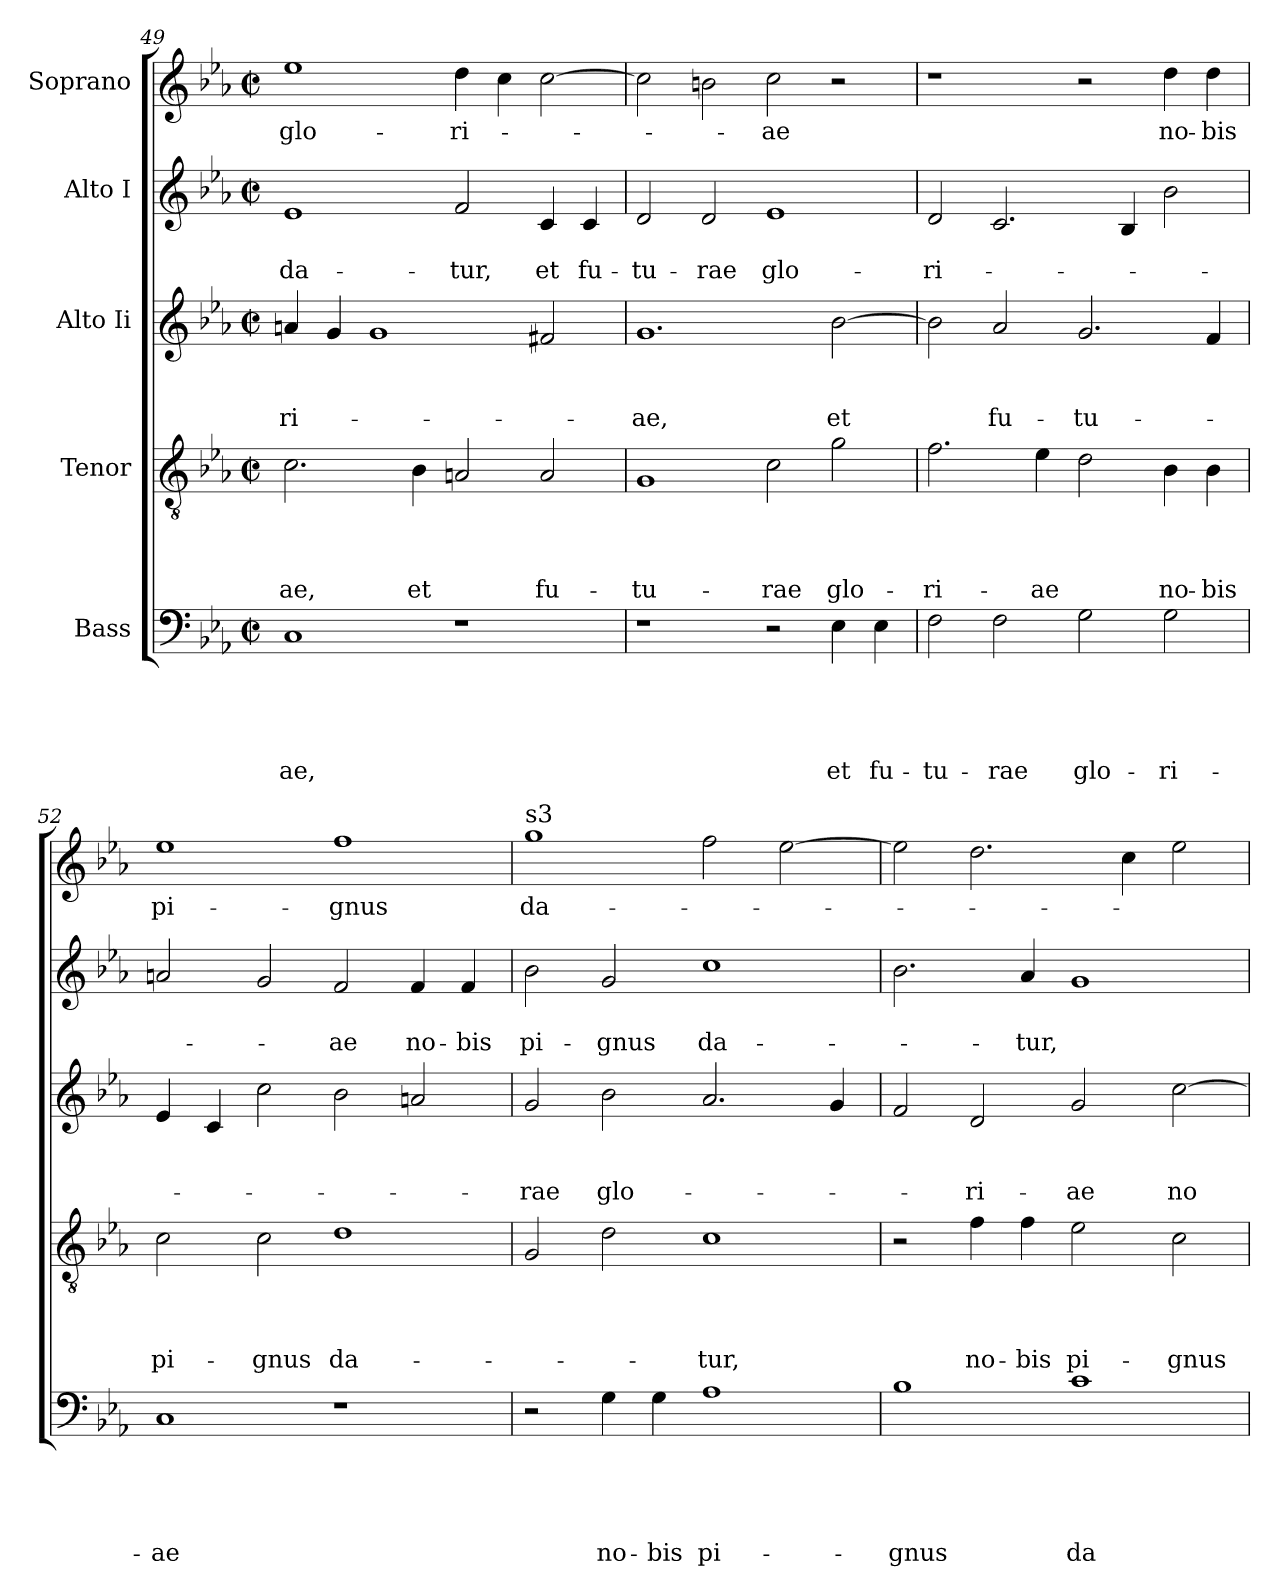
**kern	**text	**text	**text	**text	**text	**kern	**text	**text	**text	**text	**kern	**text	**text	**text	**kern	**text	**text	**kern	**text
*part5	*part5	*part5	*part5	*part5	*part5	*part4	*part4	*part4	*part4	*part4	*part3	*part3	*part3	*part3	*part2	*part2	*part2	*part1	*part1
*staff5	*staff5	*staff5	*staff5	*staff5	*staff5	*staff4	*staff4	*staff4	*staff4	*staff4	*staff3	*staff3	*staff3	*staff3	*staff2	*staff2	*staff2	*staff1	*staff1
*I"Bass	*	*	*	*	*	*I"Tenor	*	*	*	*	*I"Alto Ii	*	*	*	*I"Alto I	*	*	*I"Soprano	*
!!LO:PB:g=z
*clefF4	*	*	*	*	*	*clefGv2	*	*	*	*	*clefG2	*	*	*	*clefG2	*	*	*clefG2	*
*k[b-e-a-]	*	*	*	*	*	*k[b-e-a-]	*	*	*	*	*k[b-e-a-]	*	*	*	*k[b-e-a-]	*	*	*k[b-e-a-]	*
*E-:	*	*	*	*	*	*E-:	*	*	*	*	*E-:	*	*	*	*E-:	*	*	*E-:	*
*M2/2	*	*	*	*	*	*M2/2	*	*	*	*	*M2/2	*	*	*	*M2/2	*	*	*M2/2	*
*met(c|)	*	*	*	*	*	*met(c|)	*	*	*	*	*met(c|)	*	*	*	*met(c|)	*	*	*met(c|)	*
=49	=49	=49	=49	=49	=49	=49	=49	=49	=49	=49	=49	=49	=49	=49	=49	=49	=49	=49	=49
!	!	!	!	!	!LO:LY:b	!	!	!	!	!LO:LY:b	!	!	!	!LO:LY:b:rj	!	!	!LO:LY:b	!	!LO:LY:b
1C	.	.	.	.	-ae,	2.c\	.	.	.	-ae,	4an/	.	.	-ri-	1e-	.	da-	1ee-	glo-
.	.	.	.	.	.	.	.	.	.	.	4g/	.	.	.	.	.	.	.	.
.	.	.	.	.	.	.	.	.	.	.	1g	.	.	.	.	.	.	.	.
!	!	!	!	!	!	!	!	!	!	!LO:LY:b:rj	!	!	!	!	!	!	!	!	!
.	.	.	.	.	.	4B-\	.	.	.	et	.	.	.	.	.	.	.	.	.
!	!	!	!	!	!	!	!	!	!	!	!	!	!	!	!	!	!LO:LY:b	!	!LO:LY:b:rj
1r	.	.	.	.	.	2An/	.	.	.	.	.	.	.	.	2f/	.	-tur,	4dd\	-ri-
.	.	.	.	.	.	.	.	.	.	.	.	.	.	.	.	.	.	4cc\	.
!	!	!	!	!	!	!	!	!	!	!LO:LY:b	!	!	!	!	!	!	!LO:LY:b	!	!
.	.	.	.	.	.	2A/	.	.	.	fu-	2f#X/	.	.	.	4c/	.	et	[>2cc\	.
!	!	!	!	!	!	!	!	!	!	!	!	!	!	!	!	!	!LO:LY:b	!	!
.	.	.	.	.	.	.	.	.	.	.	.	.	.	.	4c/	.	fu-	.	.
=50	=50	=50	=50	=50	=50	=50	=50	=50	=50	=50	=50	=50	=50	=50	=50	=50	=50	=50	=50
!	!	!	!	!	!	!	!	!	!	!LO:LY:b	!	!	!	!LO:LY:b	!	!	!LO:LY:b	!	!
1r	.	.	.	.	.	1G	.	.	.	-tu-	1.g	.	.	-ae,	2d/	.	-tu-	2cc\]	.
!	!	!	!	!	!	!	!	!	!	!	!	!	!	!	!	!	!LO:LY:b	!	!
.	.	.	.	.	.	.	.	.	.	.	.	.	.	.	2d/	.	-rae	2bn\	.
!	!	!	!	!	!	!	!	!	!	!LO:LY:b	!	!	!	!	!	!	!LO:LY:b	!	!LO:LY:b
2r	.	.	.	.	.	2c\	.	.	.	-rae	.	.	.	.	1e-	.	glo-	2cc\	-ae
!	!	!	!	!	!LO:LY:b	!	!	!	!	!LO:LY:b	!	!	!	!LO:LY:b	!	!	!	!	!
4E-\	.	.	.	.	et	2g\	.	.	.	glo-	[>2b-\	.	.	et	.	.	.	2r	.
!	!	!	!	!	!LO:LY:b	!	!	!	!	!	!	!	!	!	!	!	!	!	!
4E-\	.	.	.	.	fu-	.	.	.	.	.	.	.	.	.	.	.	.	.	.
=51	=51	=51	=51	=51	=51	=51	=51	=51	=51	=51	=51	=51	=51	=51	=51	=51	=51	=51	=51
!	!	!	!	!	!LO:LY:b	!	!	!	!	!LO:LY:b	!	!	!	!	!	!	!LO:LY:b:rj	!	!
2F\	.	.	.	.	-tu-	2.f\	.	.	.	-ri-	2b-\]	.	.	.	2d/	.	-ri-	1r	.
!	!	!	!	!	!LO:LY:b	!	!	!	!	!	!	!	!	!LO:LY:b	!	!	!	!	!
2F\	.	.	.	.	-rae	.	.	.	.	.	2a-/	.	.	fu-	2.c/	.	.	.	.
!	!	!	!	!	!	!	!	!	!	!LO:LY:b	!	!	!	!	!	!	!	!	!
.	.	.	.	.	.	4e-\	.	.	.	-ae	.	.	.	.	.	.	.	.	.
!	!	!	!	!	!LO:LY:b	!	!	!	!	!	!	!	!	!LO:LY:b	!	!	!	!	!
2G\	.	.	.	.	glo-	2d\	.	.	.	.	2.g/	.	.	-tu-	.	.	.	2r	.
.	.	.	.	.	.	.	.	.	.	.	.	.	.	.	4B-/	.	.	.	.
!	!	!	!	!	!LO:LY:b	!	!	!	!	!LO:LY:b	!	!	!	!	!	!	!	!	!LO:LY:b
2G\	.	.	.	.	-ri-	4B-\	.	.	.	no-	.	.	.	.	2b-\	.	.	4dd\	no-
!	!	!	!	!	!	!	!	!	!	!LO:LY:b:rj	!	!	!	!	!	!	!	!	!LO:LY:b:rj
.	.	.	.	.	.	4B-\	.	.	.	-bis	4f/	.	.	.	.	.	.	4dd\	-bis
=52	=52	=52	=52	=52	=52	=52	=52	=52	=52	=52	=52	=52	=52	=52	=52	=52	=52	=52	=52
!	!	!	!	!	!LO:LY:b	!	!	!	!	!LO:LY:b	!	!	!	!	!	!	!	!	!LO:LY:b
1C	.	.	.	.	-ae	2c\	.	.	.	pi-	4e-/	.	.	.	2an/	.	.	1ee-	pi-
.	.	.	.	.	.	.	.	.	.	.	4c/	.	.	.	.	.	.	.	.
!	!	!	!	!	!	!	!	!	!	!LO:LY:b	!	!	!	!	!	!	!	!	!
.	.	.	.	.	.	2c\	.	.	.	-gnus	2cc\	.	.	.	2g/	.	.	.	.
!	!	!	!	!	!	!	!	!	!	!LO:LY:b	!	!	!	!	!	!	!LO:LY:b	!	!LO:LY:b
1r	.	.	.	.	.	1d	.	.	.	da-	2b-\	.	.	.	2f/	.	-ae	1ff	-gnus
!	!	!	!	!	!	!	!	!	!	!	!	!	!	!	!	!	!LO:LY:b	!	!
.	.	.	.	.	.	.	.	.	.	.	2an/	.	.	.	4f/	.	no-	.	.
!	!	!	!	!	!	!	!	!	!	!	!	!	!	!	!	!	!LO:LY:b:rj	!	!
.	.	.	.	.	.	.	.	.	.	.	.	.	.	.	4f/	.	-bis	.	.
!!LO:LB:g=z
=53	=53	=53	=53	=53	=53	=53	=53	=53	=53	=53	=53	=53	=53	=53	=53	=53	=53	=53	=53
!	!	!	!	!	!	!	!	!	!	!	!	!	!	!	!	!	!	!LO:TX:a:t=s3	!
!	!	!	!	!	!	!	!	!	!	!	!	!	!	!LO:LY:b	!	!	!LO:LY:b	!	!LO:LY:b
2r	.	.	.	.	.	2G/	.	.	.	.	2g/	.	.	-rae	2b-\	.	pi-	1gg	da-
!	!	!	!	!	!LO:LY:b	!	!	!	!	!	!	!	!	!LO:LY:b	!	!	!LO:LY:b	!	!
4G\	.	.	.	.	no-	2d\	.	.	.	.	2b-\	.	.	glo-	2g/	.	-gnus	.	.
!	!	!	!	!	!LO:LY:b:rj	!	!	!	!	!	!	!	!	!	!	!	!	!	!
4G\	.	.	.	.	-bis	.	.	.	.	.	.	.	.	.	.	.	.	.	.
!	!	!	!	!	!LO:LY:b	!	!	!	!	!LO:LY:b	!	!	!	!	!	!	!LO:LY:b	!	!
1A-	.	.	.	.	pi-	1c	.	.	.	-tur,	2.a-/	.	.	.	1cc	.	da-	2ff\	.
.	.	.	.	.	.	.	.	.	.	.	.	.	.	.	.	.	.	[>2ee-\	.
.	.	.	.	.	.	.	.	.	.	.	4g/	.	.	.	.	.	.	.	.
=54	=54	=54	=54	=54	=54	=54	=54	=54	=54	=54	=54	=54	=54	=54	=54	=54	=54	=54	=54
!	!	!	!	!	!LO:LY:b	!	!	!	!	!	!	!	!	!	!	!	!	!	!
1B-	.	.	.	.	-gnus	2r	.	.	.	.	2f/	.	.	.	2.b-\	.	.	2ee-\]	.
!	!	!	!	!	!	!	!	!	!	!LO:LY:b	!	!	!	!LO:LY:b	!	!	!	!	!
.	.	.	.	.	.	4f\	.	.	.	no-	2d/	.	.	-ri-	.	.	.	2.dd\	.
!	!	!	!	!	!	!	!	!	!	!LO:LY:b:rj	!	!	!	!	!	!	!LO:LY:b	!	!
.	.	.	.	.	.	4f\	.	.	.	-bis	.	.	.	.	4a-/	.	-tur,	.	.
!	!	!	!	!	!LO:LY:b	!	!	!	!	!LO:LY:b	!	!	!	!LO:LY:b	!	!	!	!	!
1c	.	.	.	.	da-	2e-\	.	.	.	pi-	2g/	.	.	-ae	1g	.	.	.	.
.	.	.	.	.	.	.	.	.	.	.	.	.	.	.	.	.	.	4cc\	.
!	!	!	!	!	!	!	!	!	!	!LO:LY:b	!	!	!	!LO:LY:b	!	!	!	!	!
.	.	.	.	.	.	2c\	.	.	.	-gnus	[>2cc\	.	.	no-	.	.	.	2ee-\	.
=	=	=	=	=	=	=	=	=	=	=	=	=	=	=	=	=	=	=	=
*-	*-	*-	*-	*-	*-	*-	*-	*-	*-	*-	*-	*-	*-	*-	*-	*-	*-	*-	*-
